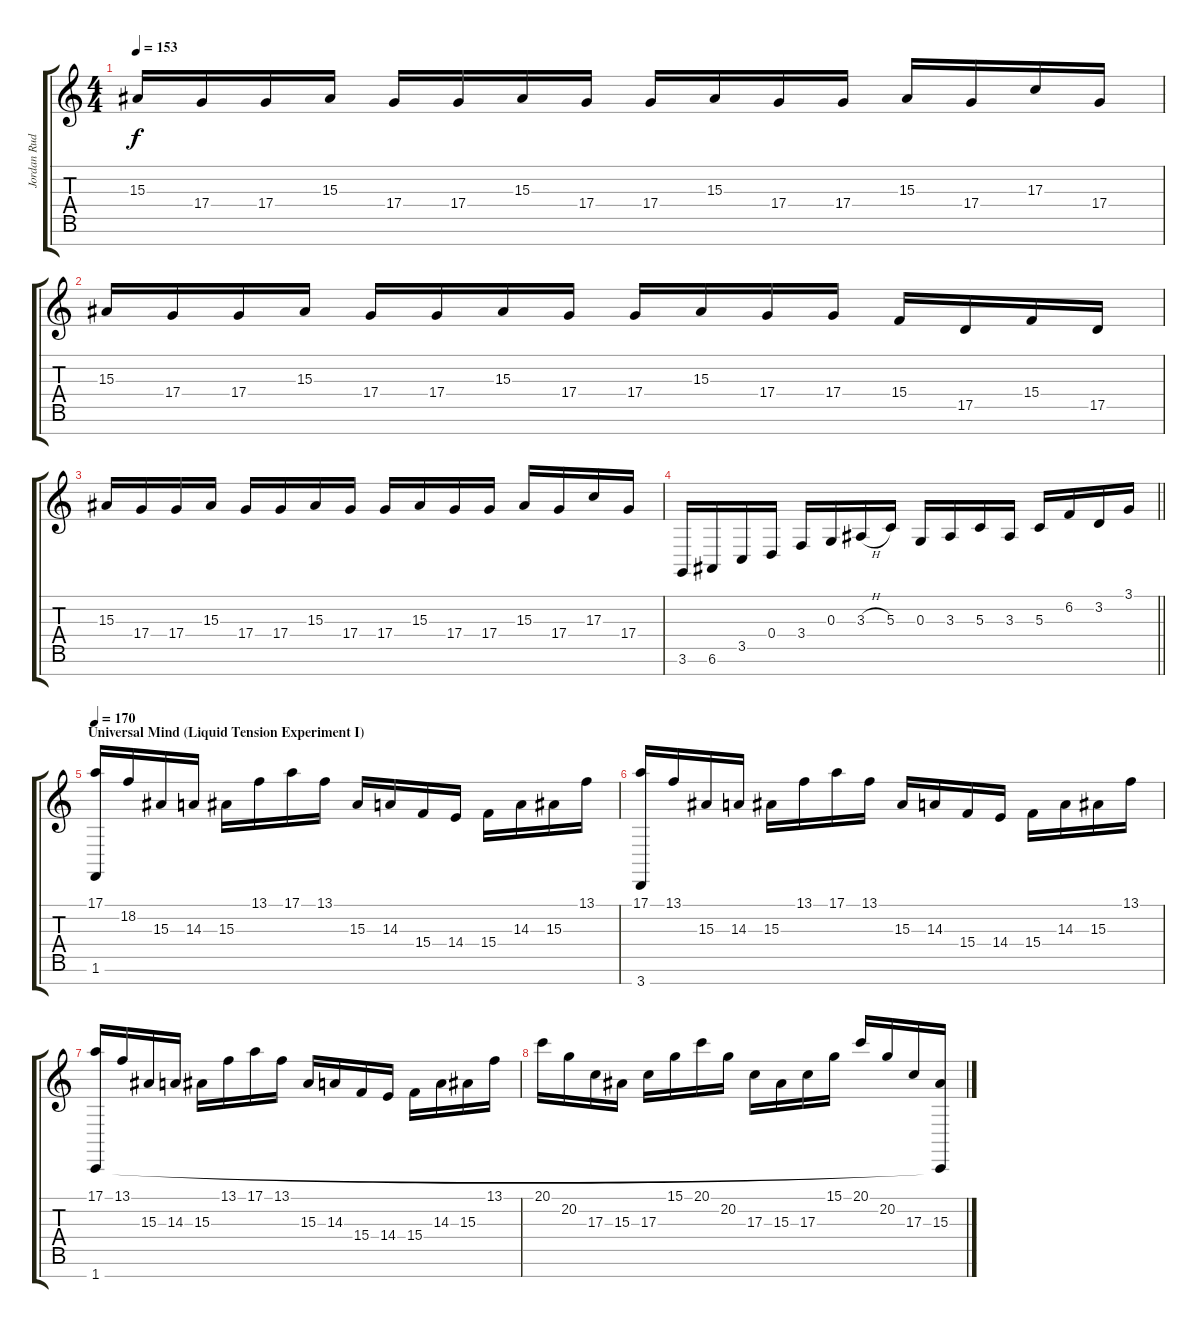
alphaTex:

\track ("Jordan Rudess Lead 1" "Jordan Rud") {instrument lead2sawtooth}
\staff {score tabs}
\tuning (E4 B3 G3 D3 A2 E2 B1) {hide}
\ts (4 4)
\tempo 153
\clef g2
\ks c
15.3.16{dy f} 17.4.16 17.4.16 15.3.16 17.4.16 17.4.16 15.3.16 17.4.16 17.4.16 15.3.16 17.4.16 17.4.16 15.3.16 17.4.16 17.3.16 17.4.16 |
15.3.16 17.4.16 17.4.16 15.3.16 17.4.16 17.4.16 15.3.16 17.4.16 17.4.16 15.3.16 17.4.16 17.4.16 15.4.16 17.5.16 15.4.16 17.5.16 |
15.3.16 17.4.16 17.4.16 15.3.16 17.4.16 17.4.16 15.3.16 17.4.16 17.4.16 15.3.16 17.4.16 17.4.16 15.3.16 17.4.16 17.3.16 17.4.16 |
\barLineRight lightlight
3.6.16{volume 13} 6.6.16 3.5.16 0.4.16 3.4.16 0.3.16 3.3{h}.16 5.3.16 0.3.16 3.3.16 5.3.16 3.3.16 5.3.16 6.2.16 3.2.16 3.1.16 |
\section ("" "Universal Mind (Liquid Tension Experiment I)")
\tempo 170
(17.1 1.6).16{volume 7 instrument kalimba} 18.2.16 15.3.16 14.3.16 15.3.16 13.1.16 17.1.16 13.1.16 15.3.16 14.3.16 15.4.16 14.4.16 15.4.16 14.3.16 15.3.16 13.1.16 |
(17.1 3.7).16 13.1.16 15.3.16 14.3.16 15.3.16 13.1.16 17.1.16 13.1.16 15.3.16 14.3.16 15.4.16 14.4.16 15.4.16 14.3.16 15.3.16 13.1.16 |
(17.1 1.7).16 13.1.16 15.3.16 14.3.16 15.3.16 13.1.16 17.1.16 13.1.16 15.3.16 14.3.16 15.4.16 14.4.16 15.4.16 14.3.16 15.3.16 13.1.16 |
20.1.16 20.2.16 17.3.16 15.3.16 17.3.16 15.1.16 20.1.16 20.2.16 17.3.16 15.3.16 17.3.16 15.1.16 20.1.16 20.2.16 17.3.16 (15.3 1.7{t}).16
